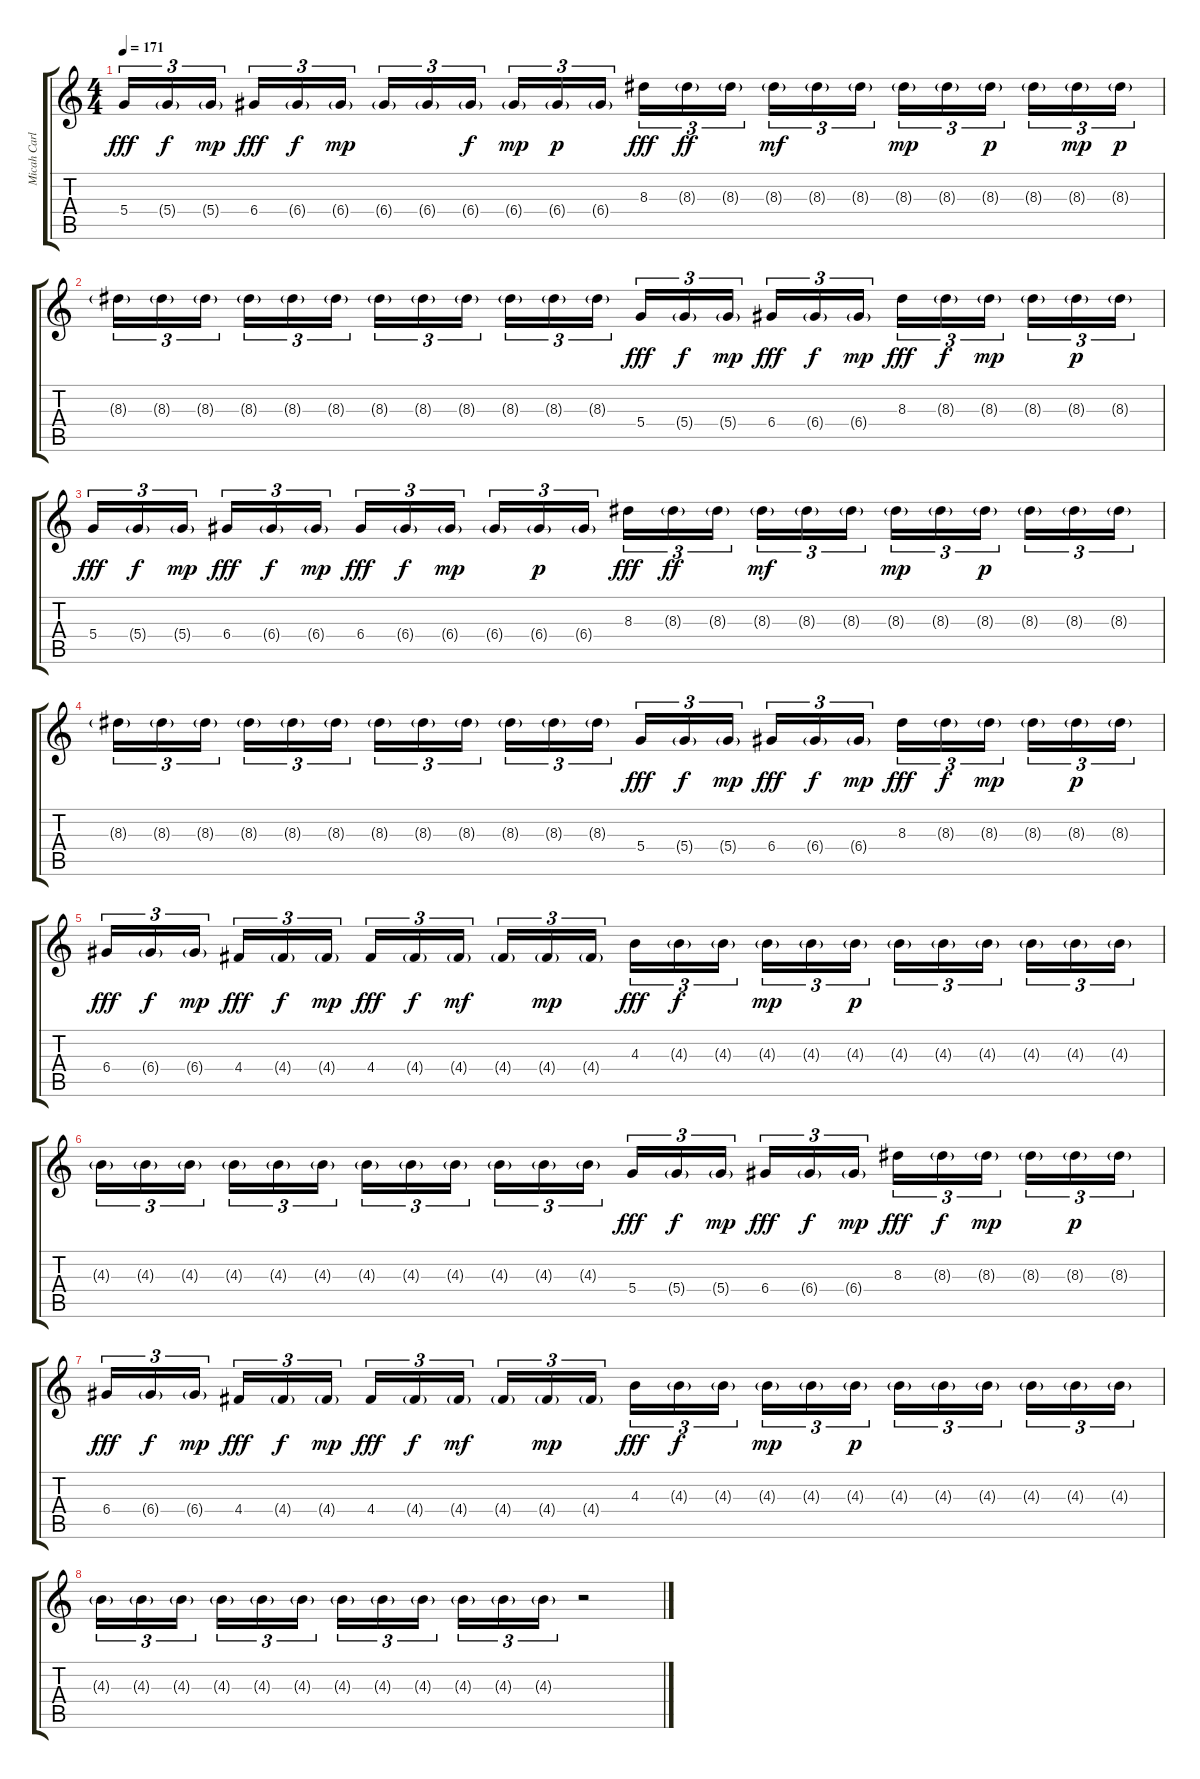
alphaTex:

\track ("Micah Carli (Guitar)" "Micah Carl") {instrument electricguitarjazz}
\staff {score tabs}
\tuning (E4 B3 G3 D3 A2 E2) {hide}
\ts (4 4)
\tempo 171
\clef g2
\ks c
5.4.16{tu (3 2) dy fff} 5.4{g}.16{tu (3 2) dy f} 5.4{g}.16{tu (3 2) dy mp} 6.4.16{tu (3 2) dy fff} 6.4{g}.16{tu (3 2) dy f} 6.4{g}.16{tu (3 2) dy mp} 6.4{g}.16{tu (3 2)} 6.4{g}.16{tu (3 2)} 6.4{g}.16{tu (3 2) dy f} 6.4{g}.16{tu (3 2) dy mp} 6.4{g}.16{tu (3 2) dy p} 6.4{g}.16{tu (3 2)} 8.3.16{tu (3 2) dy fff} 8.3{g}.16{tu (3 2) dy ff} 8.3{g}.16{tu (3 2)} 8.3{g}.16{tu (3 2) dy mf} 8.3{g}.16{tu (3 2)} 8.3{g}.16{tu (3 2)} 8.3{g}.16{tu (3 2) dy mp} 8.3{g}.16{tu (3 2)} 8.3{g}.16{tu (3 2) dy p} 8.3{g}.16{tu (3 2)} 8.3{g}.16{tu (3 2) dy mp} 8.3{g}.16{tu (3 2) dy p} |
8.3{g}.16{tu (3 2)} 8.3{g}.16{tu (3 2)} 8.3{g}.16{tu (3 2)} 8.3{g}.16{tu (3 2)} 8.3{g}.16{tu (3 2)} 8.3{g}.16{tu (3 2)} 8.3{g}.16{tu (3 2)} 8.3{g}.16{tu (3 2)} 8.3{g}.16{tu (3 2)} 8.3{g}.16{tu (3 2)} 8.3{g}.16{tu (3 2)} 8.3{g}.16{tu (3 2)} 5.4.16{tu (3 2) dy fff} 5.4{g}.16{tu (3 2) dy f} 5.4{g}.16{tu (3 2) dy mp} 6.4.16{tu (3 2) dy fff} 6.4{g}.16{tu (3 2) dy f} 6.4{g}.16{tu (3 2) dy mp} 8.3.16{tu (3 2) dy fff} 8.3{g}.16{tu (3 2) dy f} 8.3{g}.16{tu (3 2) dy mp} 8.3{g}.16{tu (3 2)} 8.3{g}.16{tu (3 2) dy p} 8.3{g}.16{tu (3 2)} |
5.4.16{tu (3 2) dy fff} 5.4{g}.16{tu (3 2) dy f} 5.4{g}.16{tu (3 2) dy mp} 6.4.16{tu (3 2) dy fff} 6.4{g}.16{tu (3 2) dy f} 6.4{g}.16{tu (3 2) dy mp} 6.4.16{tu (3 2) dy fff} 6.4{g}.16{tu (3 2) dy f} 6.4{g}.16{tu (3 2) dy mp} 6.4{g}.16{tu (3 2)} 6.4{g}.16{tu (3 2) dy p} 6.4{g}.16{tu (3 2)} 8.3.16{tu (3 2) dy fff} 8.3{g}.16{tu (3 2) dy ff} 8.3{g}.16{tu (3 2)} 8.3{g}.16{tu (3 2) dy mf} 8.3{g}.16{tu (3 2)} 8.3{g}.16{tu (3 2)} 8.3{g}.16{tu (3 2) dy mp} 8.3{g}.16{tu (3 2)} 8.3{g}.16{tu (3 2) dy p} 8.3{g}.16{tu (3 2)} 8.3{g}.16{tu (3 2)} 8.3{g}.16{tu (3 2)} |
8.3{g}.16{tu (3 2)} 8.3{g}.16{tu (3 2)} 8.3{g}.16{tu (3 2)} 8.3{g}.16{tu (3 2)} 8.3{g}.16{tu (3 2)} 8.3{g}.16{tu (3 2)} 8.3{g}.16{tu (3 2)} 8.3{g}.16{tu (3 2)} 8.3{g}.16{tu (3 2)} 8.3{g}.16{tu (3 2)} 8.3{g}.16{tu (3 2)} 8.3{g}.16{tu (3 2)} 5.4.16{tu (3 2) dy fff} 5.4{g}.16{tu (3 2) dy f} 5.4{g}.16{tu (3 2) dy mp} 6.4.16{tu (3 2) dy fff} 6.4{g}.16{tu (3 2) dy f} 6.4{g}.16{tu (3 2) dy mp} 8.3.16{tu (3 2) dy fff} 8.3{g}.16{tu (3 2) dy f} 8.3{g}.16{tu (3 2) dy mp} 8.3{g}.16{tu (3 2)} 8.3{g}.16{tu (3 2) dy p} 8.3{g}.16{tu (3 2)} |
6.4.16{tu (3 2) dy fff} 6.4{g}.16{tu (3 2) dy f} 6.4{g}.16{tu (3 2) dy mp} 4.4.16{tu (3 2) dy fff} 4.4{g}.16{tu (3 2) dy f} 4.4{g}.16{tu (3 2) dy mp} 4.4.16{tu (3 2) dy fff} 4.4{g}.16{tu (3 2) dy f} 4.4{g}.16{tu (3 2) dy mf} 4.4{g}.16{tu (3 2)} 4.4{g}.16{tu (3 2) dy mp} 4.4{g}.16{tu (3 2)} 4.3.16{tu (3 2) dy fff} 4.3{g}.16{tu (3 2) dy f} 4.3{g}.16{tu (3 2)} 4.3{g}.16{tu (3 2) dy mp} 4.3{g}.16{tu (3 2)} 4.3{g}.16{tu (3 2) dy p} 4.3{g}.16{tu (3 2)} 4.3{g}.16{tu (3 2)} 4.3{g}.16{tu (3 2)} 4.3{g}.16{tu (3 2)} 4.3{g}.16{tu (3 2)} 4.3{g}.16{tu (3 2)} |
4.3{g}.16{tu (3 2)} 4.3{g}.16{tu (3 2)} 4.3{g}.16{tu (3 2)} 4.3{g}.16{tu (3 2)} 4.3{g}.16{tu (3 2)} 4.3{g}.16{tu (3 2)} 4.3{g}.16{tu (3 2)} 4.3{g}.16{tu (3 2)} 4.3{g}.16{tu (3 2)} 4.3{g}.16{tu (3 2)} 4.3{g}.16{tu (3 2)} 4.3{g}.16{tu (3 2)} 5.4.16{tu (3 2) dy fff} 5.4{g}.16{tu (3 2) dy f} 5.4{g}.16{tu (3 2) dy mp} 6.4.16{tu (3 2) dy fff} 6.4{g}.16{tu (3 2) dy f} 6.4{g}.16{tu (3 2) dy mp} 8.3.16{tu (3 2) dy fff} 8.3{g}.16{tu (3 2) dy f} 8.3{g}.16{tu (3 2) dy mp} 8.3{g}.16{tu (3 2)} 8.3{g}.16{tu (3 2) dy p} 8.3{g}.16{tu (3 2)} |
6.4.16{tu (3 2) dy fff} 6.4{g}.16{tu (3 2) dy f} 6.4{g}.16{tu (3 2) dy mp} 4.4.16{tu (3 2) dy fff} 4.4{g}.16{tu (3 2) dy f} 4.4{g}.16{tu (3 2) dy mp} 4.4.16{tu (3 2) dy fff} 4.4{g}.16{tu (3 2) dy f} 4.4{g}.16{tu (3 2) dy mf} 4.4{g}.16{tu (3 2)} 4.4{g}.16{tu (3 2) dy mp} 4.4{g}.16{tu (3 2)} 4.3.16{tu (3 2) dy fff} 4.3{g}.16{tu (3 2) dy f} 4.3{g}.16{tu (3 2)} 4.3{g}.16{tu (3 2) dy mp} 4.3{g}.16{tu (3 2)} 4.3{g}.16{tu (3 2) dy p} 4.3{g}.16{tu (3 2)} 4.3{g}.16{tu (3 2)} 4.3{g}.16{tu (3 2)} 4.3{g}.16{tu (3 2)} 4.3{g}.16{tu (3 2)} 4.3{g}.16{tu (3 2)} |
4.3{g}.16{tu (3 2)} 4.3{g}.16{tu (3 2)} 4.3{g}.16{tu (3 2)} 4.3{g}.16{tu (3 2)} 4.3{g}.16{tu (3 2)} 4.3{g}.16{tu (3 2)} 4.3{g}.16{tu (3 2)} 4.3{g}.16{tu (3 2)} 4.3{g}.16{tu (3 2)} 4.3{g}.16{tu (3 2)} 4.3{g}.16{tu (3 2)} 4.3{g}.16{tu (3 2)} r.2
